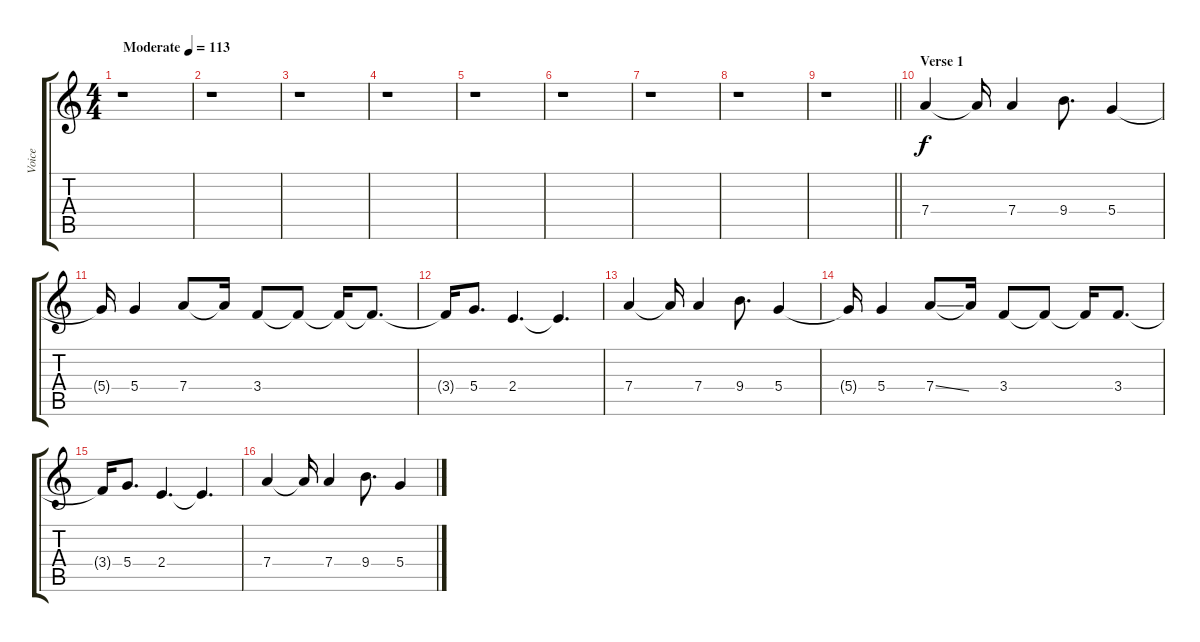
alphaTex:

\track ("Voice" "Voice") {instrument distortionguitar}
\staff {score tabs}
\tuning (E4 B3 G3 D3 A2 E2) {hide}
\ts (4 4)
\tempo (113 "Moderate")
\clef g2
\ks c
r.1{dy f instrument distortionguitar} |
r.1 |
r.1 |
r.1 |
r.1 |
r.1 |
r.1 |
r.1 |
\barLineRight lightlight
r.1 |
\section ("" "Verse 1")
7.4.4 7.4{t}.16 7.4.4 9.4.8{d} 5.4.4 |
5.4{t}.16 5.4.4 7.4.8 7.4{t}.16 3.4.8 3.4{t}.8 3.4{t}.16 3.4{t}.8{d} |
3.4{t}.16 5.4.8{d} 2.4.4{d} 2.4{t}.4{d} |
7.4.4 7.4{t}.16 7.4.4 9.4.8{d} 5.4.4 |
5.4{t}.16 5.4.4 7.4{ss}.8 7.4{t}.16 3.4.8 3.4{t}.8 3.4{t}.16 3.4.8{d} |
3.4{t}.16 5.4.8{d} 2.4.4{d} 2.4{t}.4{d} |
7.4.4 7.4{t}.16 7.4.4 9.4.8{d} 5.4.4
